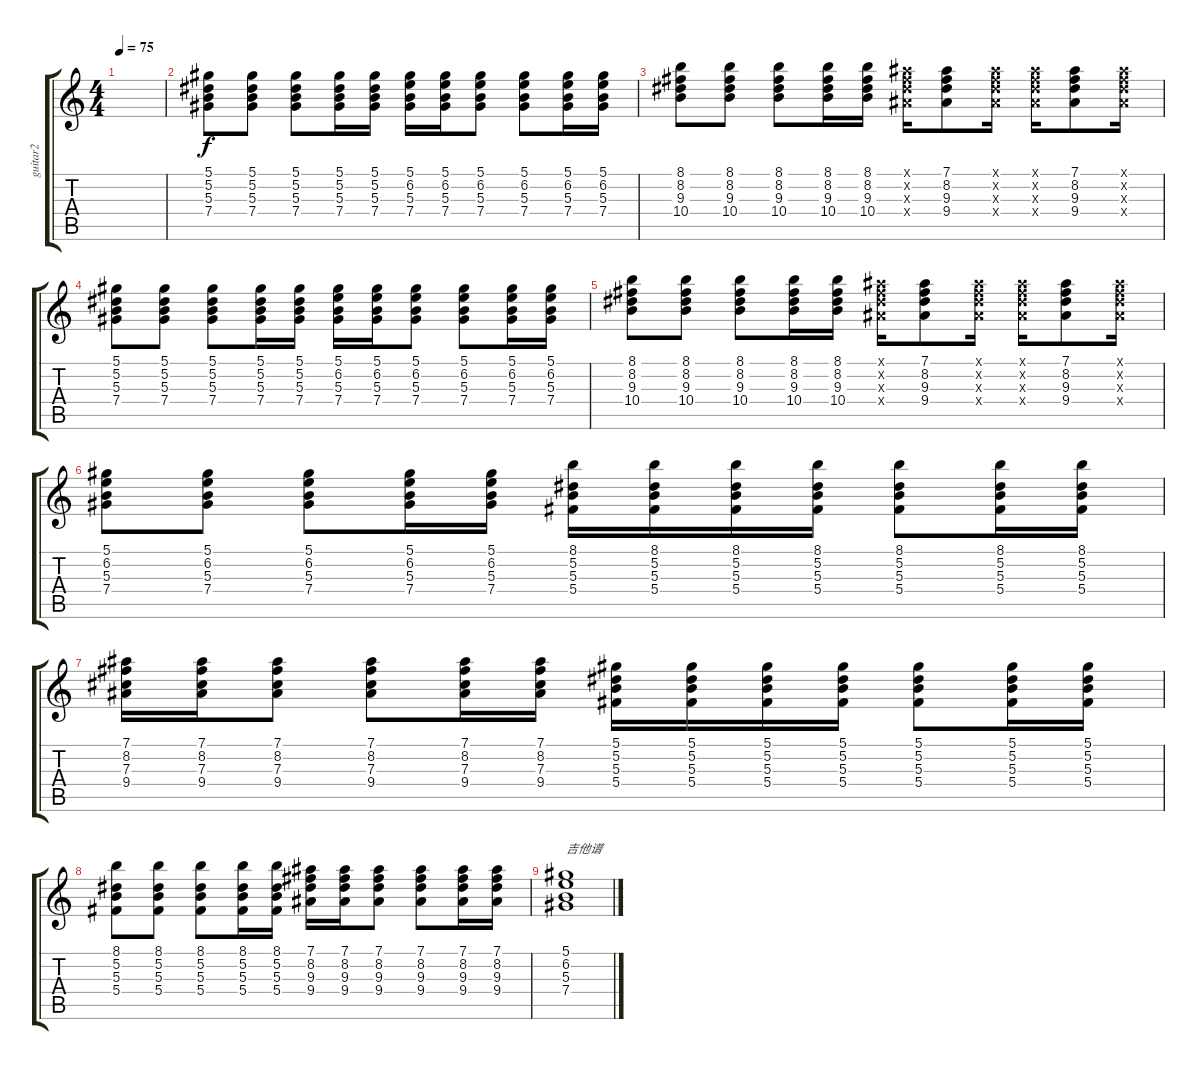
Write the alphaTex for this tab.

\track ("guitar2" "guitar2") {instrument acousticguitarsteel}
\staff {score tabs}
\tuning (Eb4 Bb3 Gb3 Db3 Ab2 Eb2) {hide}
\ts (4 4)
\tempo 75
\clef g2
\ks c
|
(5.1 5.2 5.3 7.4).8 (5.1 5.2 5.3 7.4).8 (5.1 5.2 5.3 7.4).8 (5.1 5.2 5.3 7.4).16 (5.1 5.2 5.3 7.4).16 (5.1 6.2 5.3 7.4).16 (5.1 6.2 5.3 7.4).16 (5.1 6.2 5.3 7.4).8 (5.1 6.2 5.3 7.4).8 (5.1 6.2 5.3 7.4).16 (5.1 6.2 5.3 7.4).16 |
(8.1 8.2 9.3 10.4).8 (8.1 8.2 9.3 10.4).8 (8.1 8.2 9.3 10.4).8 (8.1 8.2 9.3 10.4).16 (8.1 8.2 9.3 10.4).16 (7.1{x} 8.2{x} 9.3{x} 9.4{x}).16 (7.1 8.2 9.3 9.4).8 (7.1{x} 8.2{x} 9.3{x} 9.4{x}).16 (7.1{x} 8.2{x} 9.3{x} 9.4{x}).16 (7.1 8.2 9.3 9.4).8 (7.1{x} 8.2{x} 9.3{x} 9.4{x}).16 |
(5.1 5.2 5.3 7.4).8 (5.1 5.2 5.3 7.4).8 (5.1 5.2 5.3 7.4).8 (5.1 5.2 5.3 7.4).16 (5.1 5.2 5.3 7.4).16 (5.1 6.2 5.3 7.4).16 (5.1 6.2 5.3 7.4).16 (5.1 6.2 5.3 7.4).8 (5.1 6.2 5.3 7.4).8 (5.1 6.2 5.3 7.4).16 (5.1 6.2 5.3 7.4).16 |
(8.1 8.2 9.3 10.4).8 (8.1 8.2 9.3 10.4).8 (8.1 8.2 9.3 10.4).8 (8.1 8.2 9.3 10.4).16 (8.1 8.2 9.3 10.4).16 (7.1{x} 8.2{x} 9.3{x} 9.4{x}).16 (7.1 8.2 9.3 9.4).8 (7.1{x} 8.2{x} 9.3{x} 9.4{x}).16 (7.1{x} 8.2{x} 9.3{x} 9.4{x}).16 (7.1 8.2 9.3 9.4).8 (7.1{x} 8.2{x} 9.3{x} 9.4{x}).16 |
(5.1 6.2 5.3 7.4).8 (5.1 6.2 5.3 7.4).8 (5.1 6.2 5.3 7.4).8 (5.1 6.2 5.3 7.4).16 (5.1 6.2 5.3 7.4).16 (8.1 5.2 5.3 5.4).16 (8.1 5.2 5.3 5.4).16 (8.1 5.2 5.3 5.4).16 (8.1 5.2 5.3 5.4).16 (8.1 5.2 5.3 5.4).8 (8.1 5.2 5.3 5.4).16 (8.1 5.2 5.3 5.4).16 |
(7.1 8.2 7.3 9.4).16 (7.1 8.2 7.3 9.4).16 (7.1 8.2 7.3 9.4).8 (7.1 8.2 7.3 9.4).8 (7.1 8.2 7.3 9.4).16 (7.1 8.2 7.3 9.4).16 (5.1 5.2 5.3 5.4).16 (5.1 5.2 5.3 5.4).16 (5.1 5.2 5.3 5.4).16 (5.1 5.2 5.3 5.4).16 (5.1 5.2 5.3 5.4).8 (5.1 5.2 5.3 5.4).16 (5.1 5.2 5.3 5.4).16 |
(8.1 5.2 5.3 5.4).8 (8.1 5.2 5.3 5.4).8 (8.1 5.2 5.3 5.4).8 (8.1 5.2 5.3 5.4).16 (8.1 5.2 5.3 5.4).16 (7.1 8.2 9.3 9.4).16 (7.1 8.2 9.3 9.4).16 (7.1 8.2 9.3 9.4).8 (7.1 8.2 9.3 9.4).8 (7.1 8.2 9.3 9.4).16 (7.1 8.2 9.3 9.4).16 |
(5.1 6.2 5.3 7.4).1{txt "吉他谱"}
